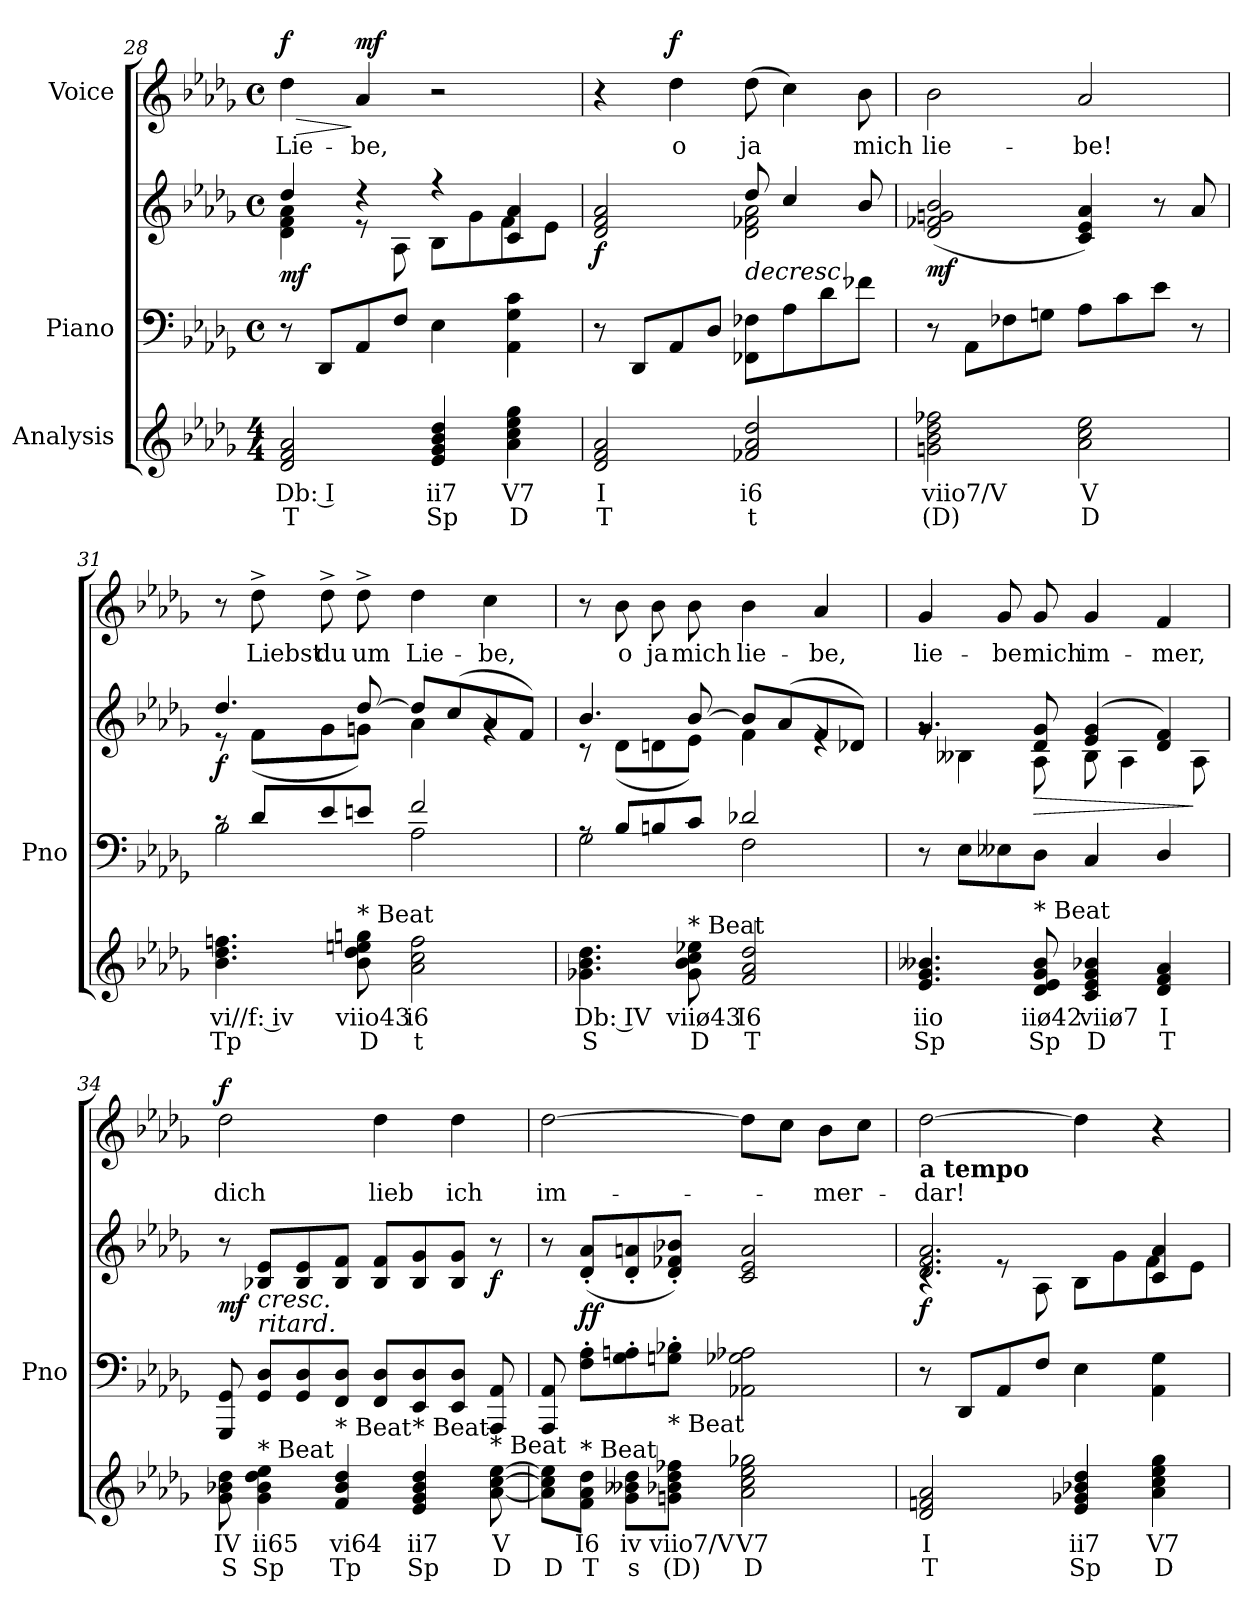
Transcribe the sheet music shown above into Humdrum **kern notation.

**kern	**text	**text	**kern	**kern	**dynam	**kern	**text	**dynam
*part3	*part3	*part3	*part2	*part2	*part2	*part1	*part1	*part1
*staff4	*staff4	*staff4	*staff3	*staff2	*staff2/3	*staff1	*staff1	*staff1
*I"Analysis	*	*	*I"Piano	*	*	*I"Voice	*	*
*	*	*	*I'Pno	*	*	*	*	*
*	*	*	*clefF4	*clefG2	*	*clefG2	*	*
*k[b-e-a-d-g-]	*	*	*k[b-e-a-d-g-]	*k[b-e-a-d-g-]	*	*k[b-e-a-d-g-]	*	*
*M4/4	*	*	*M4/4	*M4/4	*	*M4/4	*	*
*	*	*	*met(c)	*met(c)	*	*met(c)	*	*
=28	=28	=28	=28	=28	=28	=28	=28	=28
*	*	*	*	*^	*	*	*	*
!	!	!	!	!	!	!LO:DY:b	!	!LO:LY:b	!LO:HP:b
!	!	!	!	!	!	!	!	!	!LO:DY:n=1:a
2d- 2f 2a-	Db: I	T	8r	4dd-/	4d-\ 4f\ 4a-\	mf	4dd-\	Lie-	> f
.	.	.	8DD-/L	.	.	.	.	.	.
!	!	!	!	!	!	!	!	!LO:LY:b	!LO:DY:n=2:a
.	.	.	8AA-/	4r	8re	.	4a-/	-be,	] mf
.	.	.	8F/J	.	8A-\	.	.	.	.
4e- 4g- 4b- 4dd-	ii7	Sp	4E-\	4r	8B-\L	.	2r	.	.
.	.	.	.	.	8g-\	.	.	.	.
4a- 4cc 4ee- 4gg-	V7	D	4AA-\ 4G-\ 4c\	4c/ 4a-/	8f\	.	.	.	.
.	.	.	.	.	8e-\J	.	.	.	.
=29	=29	=29	=29	=29	=29	=29	=29	=29	=29
!	!	!	!	!	!	!LO:DY:b	!	!	!
2d- 2f 2a-	I	T	8r	2d-/ 2f/ 2a-/	2reyy	f	4r	.	.
.	.	.	8DD-/L	.	.	.	.	.	.
!	!	!	!	!	!	!	!	!LO:LY:b	!LO:DY:a
.	.	.	8AA-/	.	.	.	4dd-\	o	f
.	.	.	8D-/J	.	.	.	.	.	.
!	!	!	!	!	!	!LO:HP:b	!	!	!
!	!	!	!	!	!	!	!	!LO:LY:b	!
2f-X 2a- 2dd-	i6	t	8FF-X\ 8F-X\L	8dd-/	2d-\ 2f-X\ 2a-\	>	(>8dd-\	ja	.
.	.	.	8A-\	4cc/	.	.	4cc\)	.	.
.	.	.	8d-\	.	.	.	.	.	.
!	!	!	!	!	!	!	!	!LO:LY:b	!
.	.	.	8f-X\J	8b-/	.	.	8b-\	mich	.
*	*	*	*	*v	*v	*	*	*	*
=30	=30	=30	=30	=30	=30	=30	=30	=30
!	!	!	!	!	!LO:DY:b	!	!LO:LY:b	!
2gn 2b- 2dd- 2ff-X	viio7/V	(D)	8r	(>2d-/ 2f-X/ 2gn/ 2b-/	mf	2b-\	lie-	.
.	.	.	8AA-\L	.	.	.	.	.
.	.	.	8F-X\	.	.	.	.	.
.	.	.	8Gn\J	.	.	.	.	.
!	!	!	!	!	!	!	!LO:LY:b	!
2a- 2cc 2ee-	V	D	8A-\L	4c/ 4e-/ 4a-/)	.	2a-/	-be!	.
.	.	.	8c\	.	.	.	.	.
.	.	.	8e-\J	8r	.	.	.	.
.	.	.	8r	8a-/	.	.	.	.
=31	=31	=31	=31	=31	=31	=31	=31	=31
*	*	*	*^	*^	*	*	*	*
!	!	!	!	!	!	!	!LO:DY:b	!	!	!
4.b- 4.dd- 4.ffn	vi//f: iv	Tp	8rc	2B-\	4.dd-/	8r	f	8r	.	.
!	!	!	!	!	!	!	!	!	!LO:LY:b	!
.	.	.	8d-/L	.	.	(<8f\L	.	8dd-^\	Liebst	.
!	!	!	!	!	!	!	!	!	!LO:LY:b	!
.	.	.	8e-/	.	.	8g-\	.	8dd-^\	du	.
!LO:TX:t=* Beat	!	!	!	!	!	!	!	!	!	!
!	!	!	!	!	!	!	!	!	!LO:LY:b	!
8b- 8dd- 8een 8ggn	viio43	D	8en/J	.	[8dd-/	8gn\J)	.	8dd-^\	um	.
!	!	!	!	!	!	!	!	!	!LO:LY:b	!
2a- 2cc 2ff	i6	t	2f/	2A-\	8dd-/L]	4a-\	.	4dd-\	Lie-	.
.	.	.	.	.	(>8cc/	.	.	.	.	.
!	!	!	!	!	!	!	!	!	!LO:LY:b	!
.	.	.	.	.	8a-/	4rg	.	4cc\	-be,	.
.	.	.	.	.	8f/J)	.	.	.	.	.
!!LO:LB:g=z
=32	=32	=32	=32	=32	=32	=32	=32	=32	=32	=32
4.g-X 4.b- 4.dd-	Db: IV	S	8rA	2G-\	4.b-/	8r	.	8r	.	.
!	!	!	!	!	!	!	!	!	!LO:LY:b	!
.	.	.	8B-/L	.	.	(<8d-\L	.	8b-\	o	.
!	!	!	!	!	!	!	!	!	!LO:LY:b	!
.	.	.	8Bn/	.	.	8dn\	.	8b-\	ja	.
!LO:TX:t=* Beat	!	!	!	!	!	!	!	!	!	!
!	!	!	!	!	!	!	!	!	!LO:LY:b	!
8g- 8b- 8cc 8ee-X	viiø43	D	8c/J	.	[8b-/	8e-\J)	.	8b-\	mich	.
!	!	!	!	!	!	!	!	!	!LO:LY:b	!
2f 2a- 2dd-	I6	T	2d-X/	2F\	8b-/L]	4f\	.	4b-\	lie-	.
.	.	.	.	.	(>8a-/	.	.	.	.	.
!	!	!	!	!	!	!	!	!	!LO:LY:b	!
.	.	.	.	.	8f/	4re	.	4a-/	-be,	.
.	.	.	.	.	8d-X/J)	.	.	.	.	.
*	*	*	*v	*v	*	*	*	*	*	*
=33	=33	=33	=33	=33	=33	=33	=33	=33	=33
!	!	!	!	!	!	!	!	!LO:LY:b	!
4.e- 4.g- 4.b--X	iio	Sp	8r	4.g-/	8rg	.	4g-/	lie-	.
.	.	.	8E-\L	.	4B--X\	.	.	.	.
!	!	!	!	!	!	!	!	!LO:LY:b	!
.	.	.	8E--X\	.	.	.	8g-/	-be	.
!	!	!	!	!	!	!LO:HP:b	!	!	!
!LO:TX:t=* Beat	!	!	!	!	!	!	!	!	!
!	!	!	!	!	!	!	!	!LO:LY:b	!
8d- 8e- 8g- 8b--	iiø42	Sp	8D-\J	8d-/ 8g-/	8A-\	>	8g-/	mich	.
!	!	!	!	!	!	!	!	!LO:LY:b	!
4c 4e- 4g- 4b-X	viiø7	D	4C/	(>4e-/ 4g-/	8B--\	.	4g-/	im-	.
.	.	.	.	.	4A-\	.	.	.	.
!	!	!	!	!	!	!	!	!LO:LY:b	!
4d- 4f 4a-	I	T	4D-/	4d-/ 4f/)	.	.	4f/	-mer,	.
.	.	.	.	.	8A-\	]	.	.	.
*	*	*	*	*v	*v	*	*	*	*
=34	=34	=34	=34	=34	=34	=34	=34	=34
*	*	*	*	*^	*	*	*	*
!	!	!	!	!	!	!LO:DY:b	!	!LO:LY:b	!LO:DY:a
*	*	*	*	*v	*v	*	*	*	*
8g- 8b-X 8dd-	IV	S	8GGG-/ 8GG-/	8r	mf	2dd-\	dich	f
!	!	!	!LO:TX:a:i:t=ritard.	!	!	!	!	!
!LO:TX:t=* Beat	!	!	!	!	!	!	!	!
!	!	!	!	!	!LO:HP:b	!	!	!
4g- 4b- 4dd- 4ee-	ii65	Sp	8GG-/ 8D-/L	8B-X/ 8e-/L	<	.	.	.
.	.	.	8GG-/ 8D-/	8B-/ 8e-/	.	.	.	.
!LO:TX:t=* Beat	!	!	!	!	!	!	!	!
4f 4b- 4dd-	vi64	Tp	8FF/ 8D-/J	8B-/ 8f/J	.	.	.	.
*	*	*	*	*	*	*MM74	*	*
!	!	!	!	!	!	!	!LO:LY:b	!
.	.	.	8FF/ 8D-/L	8B-/ 8f/L	.	4dd-\	lieb	.
!LO:TX:t=* Beat	!	!	!	!	!	!	!	!
4e- 4g- 4b- 4dd-	ii7	Sp	8EE-/ 8D-/	8B-/ 8g-/	.	.	.	.
!	!	!	!	!	!	!	!LO:LY:b	!
.	.	.	8EE-/ 8D-/J	8B-/ 8g-/J	.	4dd-\	ich	.
!LO:TX:t=* Beat	!	!	!	!	!	!	!	!
!	!	!	!	!	!LO:DY:n=1:b	!	!	!
[8a- [8cc [8ee-	V	D	8AAA-/ 8AA-/	8r	] f	.	.	.
=35	=35	=35	=35	=35	=35	=35	=35	=35
*	*	*	*	*	*	*MM72	*	*
!	!	!	!	!	!	!	!LO:LY:b	!
8a-] 8cc] 8ee-]L	.	D	8AAA-/ 8AA-/	8r	.	[2dd-\	im-	.
!LO:TX:t=* Beat	!	!	!	!	!	!	!	!
!	!	!	!	!	!LO:DY:b	!	!	!
8f 8a- 8dd-J	I6	T	8F\' 8A-\'L	(<8d-/' 8a-/'L	ff	.	.	.
8g- 8b--X 8dd-L	iv	s	8G-\' 8An\'	8d-/' 8an/'	.	.	.	.
!LO:TX:t=* Beat	!	!	!	!	!	!	!	!
8gn 8b-X 8dd- 8ff-XJ	viio7/V	(D)	8Gn\' 8B-X\'J	8d-/' 8f-X/' 8b-X/'J)	.	.	.	.
2a- 2cc 2ee- 2gg-X	V7	D	2AA-X\ 2G-X\ 2A-X\	2c/ 2e-/ 2a/	.	8dd-\L]	.	.
.	.	.	.	.	.	8cc\J	.	.
!	!	!	!	!	!	!	!LO:LY:b	!
.	.	.	.	.	.	8b-\L	-mer-	.
.	.	.	.	.	.	8cc\J	.	.
.	.	.	.	.	[	.	.	.
!!LO:PB:g=z
=36	=36	=36	=36	=36	=36	=36	=36	=36
*	*	*	*	*^	*	*	*	*
!	!	!	!	!	!	!	!LO:TX:b:B:t=a tempo	!	!
!	!	!	!	!	!	!LO:DY:b	!	!LO:LY:b	!
2d- 2fn 2a-	I	T	8r	2.d-/ 2.f/ 2.a-/	4rc	f	[2dd-\	-dar!	.
.	.	.	8DD-/L	.	.	.	.	.	.
.	.	.	8AA-/	.	8re	.	.	.	.
.	.	.	8F/J	.	8A-\	.	.	.	.
4e- 4g-X 4b-X 4dd-	ii7	Sp	4E-\	.	8B-\L	.	4dd-\]	.	.
.	.	.	.	.	8g-\	.	.	.	.
4a- 4cc 4ee- 4gg-	V7	D	4AA-\ 4G-\	4c/ 4a-/	8f\	.	4r	.	.
.	.	.	.	.	8e-\J	.	.	.	.
*	*	*	*	*v	*v	*	*	*	*
=	=	=	=	=	=	=	=	=
*-	*-	*-	*-	*-	*-	*-	*-	*-
